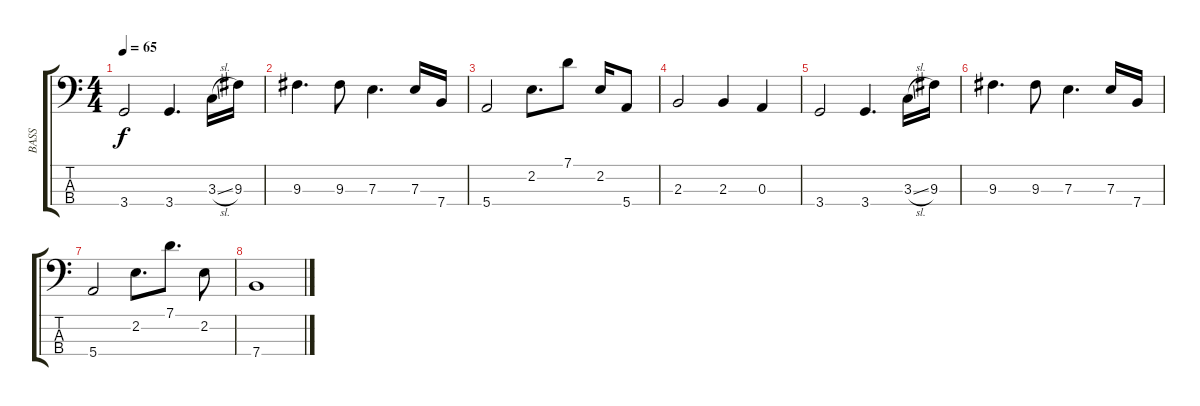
\track ("BASS" "BASS") {instrument acousticbass}
\staff {score tabs}
\tuning (G2 D2 A1 E1) {hide}
\ts (4 4)
\tempo 65
\clef f4
\ks c
3.4.2{dy f} 3.4.4{d} 3.3{sl}.16 9.3.16 |
9.3.4{d} 9.3.8 7.3.4{d} 7.3.16 7.4.16 |
5.4.2 2.2.8{d} 7.1.8 2.2.16 5.4.8 |
2.3.2 2.3.4 0.3.4 |
3.4.2 3.4.4{d} 3.3{sl}.16 9.3.16 |
9.3.4{d} 9.3.8 7.3.4{d} 7.3.16 7.4.16 |
5.4.2 2.2.8{d} 7.1.8{d} 2.2.8 |
7.4.1
